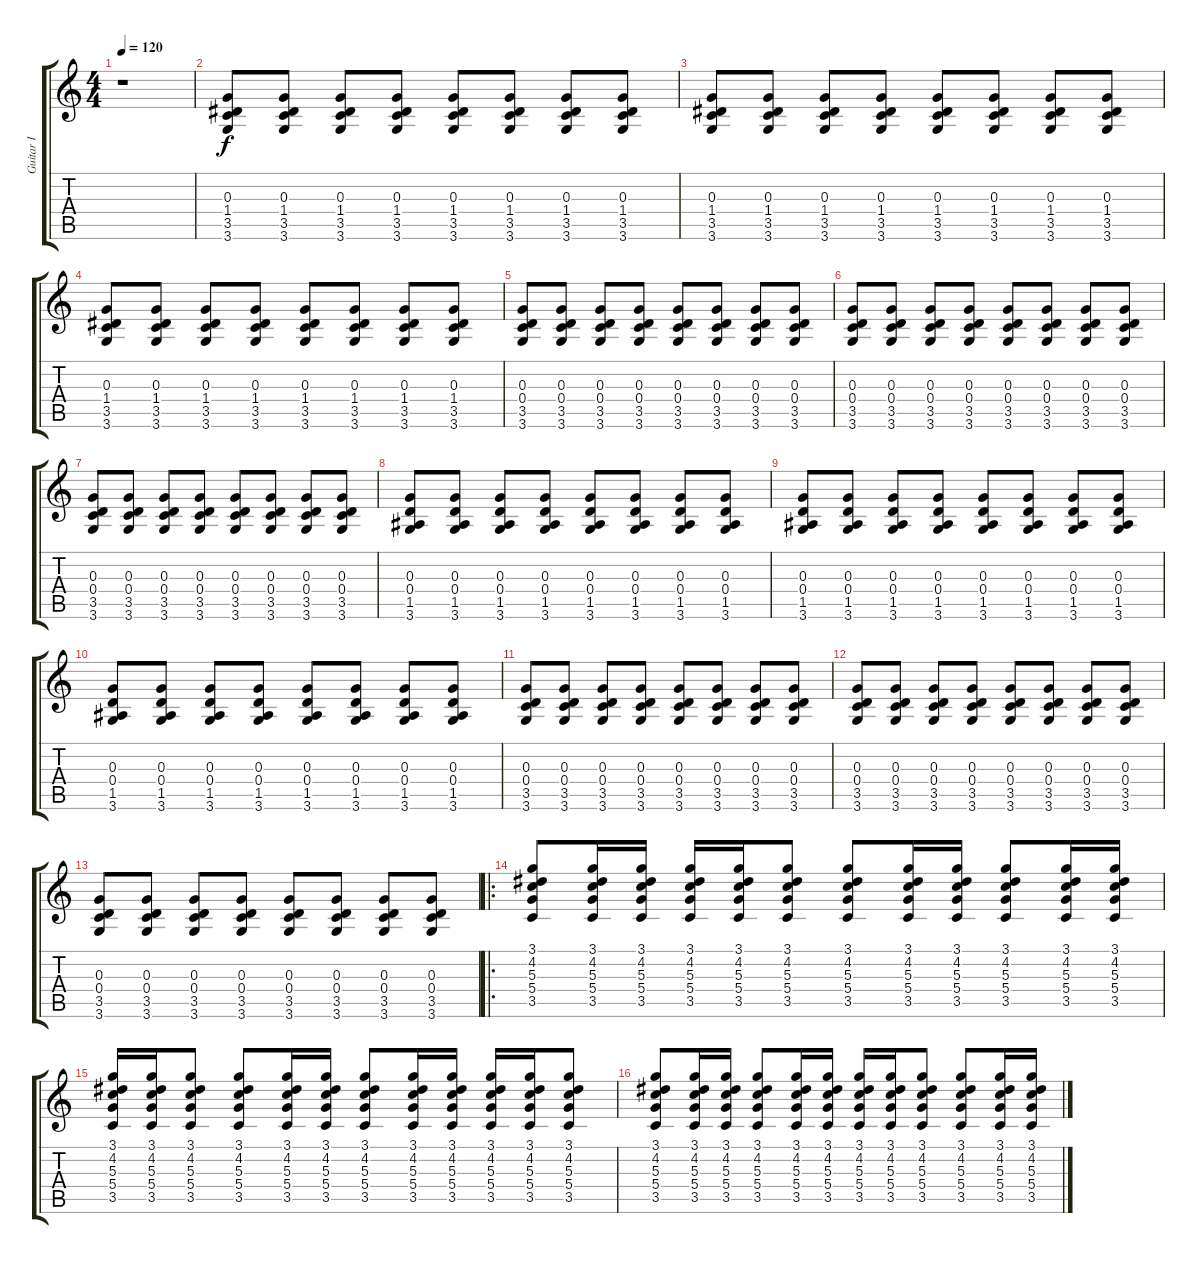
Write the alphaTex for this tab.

\track ("Guitar I" "Guitar I") {instrument overdrivenguitar}
\staff {score tabs}
\tuning (E4 B3 G3 D3 A2 E2) {hide}
\ts (4 4)
\tempo 120
\clef g2
\ks c
r.1{dy f} |
(0.3 1.4 3.5 3.6).8{volume 2} (0.3 1.4 3.5 3.6).8 (0.3 1.4 3.5 3.6).8 (0.3 1.4 3.5 3.6).8 (0.3 1.4 3.5 3.6).8 (0.3 1.4 3.5 3.6).8 (0.3 1.4 3.5 3.6).8 (0.3 1.4 3.5 3.6).8 |
(0.3 1.4 3.5 3.6).8{volume 4} (0.3 1.4 3.5 3.6).8 (0.3 1.4 3.5 3.6).8 (0.3 1.4 3.5 3.6).8 (0.3 1.4 3.5 3.6).8 (0.3 1.4 3.5 3.6).8 (0.3 1.4 3.5 3.6).8 (0.3 1.4 3.5 3.6).8 |
(0.3 1.4 3.5 3.6).8{volume 6} (0.3 1.4 3.5 3.6).8 (0.3 1.4 3.5 3.6).8 (0.3 1.4 3.5 3.6).8 (0.3 1.4 3.5 3.6).8 (0.3 1.4 3.5 3.6).8 (0.3 1.4 3.5 3.6).8 (0.3 1.4 3.5 3.6).8 |
(0.3 0.4 3.5 3.6).8{volume 8} (0.3 0.4 3.5 3.6).8 (0.3 0.4 3.5 3.6).8 (0.3 0.4 3.5 3.6).8 (0.3 0.4 3.5 3.6).8 (0.3 0.4 3.5 3.6).8 (0.3 0.4 3.5 3.6).8 (0.3 0.4 3.5 3.6).8 |
(0.3 0.4 3.5 3.6).8{volume 9} (0.3 0.4 3.5 3.6).8 (0.3 0.4 3.5 3.6).8 (0.3 0.4 3.5 3.6).8 (0.3 0.4 3.5 3.6).8 (0.3 0.4 3.5 3.6).8 (0.3 0.4 3.5 3.6).8 (0.3 0.4 3.5 3.6).8 |
(0.3 0.4 3.5 3.6).8{volume 11} (0.3 0.4 3.5 3.6).8 (0.3 0.4 3.5 3.6).8 (0.3 0.4 3.5 3.6).8 (0.3 0.4 3.5 3.6).8 (0.3 0.4 3.5 3.6).8 (0.3 0.4 3.5 3.6).8 (0.3 0.4 3.5 3.6).8 |
(0.3 0.4 1.5 3.6).8{volume 12} (0.3 0.4 1.5 3.6).8 (0.3 0.4 1.5 3.6).8 (0.3 0.4 1.5 3.6).8 (0.3 0.4 1.5 3.6).8 (0.3 0.4 1.5 3.6).8 (0.3 0.4 1.5 3.6).8 (0.3 0.4 1.5 3.6).8 |
(0.3 0.4 1.5 3.6).8{volume 12} (0.3 0.4 1.5 3.6).8 (0.3 0.4 1.5 3.6).8 (0.3 0.4 1.5 3.6).8 (0.3 0.4 1.5 3.6).8 (0.3 0.4 1.5 3.6).8 (0.3 0.4 1.5 3.6).8 (0.3 0.4 1.5 3.6).8 |
(0.3 0.4 1.5 3.6).8{volume 13} (0.3 0.4 1.5 3.6).8 (0.3 0.4 1.5 3.6).8 (0.3 0.4 1.5 3.6).8 (0.3 0.4 1.5 3.6).8 (0.3 0.4 1.5 3.6).8 (0.3 0.4 1.5 3.6).8 (0.3 0.4 1.5 3.6).8 |
(0.3 0.4 3.5 3.6).8 (0.3 0.4 3.5 3.6).8 (0.3 0.4 3.5 3.6).8 (0.3 0.4 3.5 3.6).8 (0.3 0.4 3.5 3.6).8 (0.3 0.4 3.5 3.6).8 (0.3 0.4 3.5 3.6).8 (0.3 0.4 3.5 3.6).8 |
(0.3 0.4 3.5 3.6).8 (0.3 0.4 3.5 3.6).8 (0.3 0.4 3.5 3.6).8 (0.3 0.4 3.5 3.6).8 (0.3 0.4 3.5 3.6).8 (0.3 0.4 3.5 3.6).8 (0.3 0.4 3.5 3.6).8 (0.3 0.4 3.5 3.6).8 |
(0.3 0.4 3.5 3.6).8 (0.3 0.4 3.5 3.6).8 (0.3 0.4 3.5 3.6).8 (0.3 0.4 3.5 3.6).8 (0.3 0.4 3.5 3.6).8 (0.3 0.4 3.5 3.6).8 (0.3 0.4 3.5 3.6).8 (0.3 0.4 3.5 3.6).8 |
\ro
(3.1 4.2 5.3 5.4 3.5).8 (3.1 4.2 5.3 5.4 3.5).16 (3.1 4.2 5.3 5.4 3.5).16 (3.1 4.2 5.3 5.4 3.5).16 (3.1 4.2 5.3 5.4 3.5).16 (3.1 4.2 5.3 5.4 3.5).8 (3.1 4.2 5.3 5.4 3.5).8 (3.1 4.2 5.3 5.4 3.5).16 (3.1 4.2 5.3 5.4 3.5).16 (3.1 4.2 5.3 5.4 3.5).8 (3.1 4.2 5.3 5.4 3.5).16 (3.1 4.2 5.3 5.4 3.5).16 |
(3.1 4.2 5.3 5.4 3.5).16 (3.1 4.2 5.3 5.4 3.5).16 (3.1 4.2 5.3 5.4 3.5).8 (3.1 4.2 5.3 5.4 3.5).8 (3.1 4.2 5.3 5.4 3.5).16 (3.1 4.2 5.3 5.4 3.5).16 (3.1 4.2 5.3 5.4 3.5).8 (3.1 4.2 5.3 5.4 3.5).16 (3.1 4.2 5.3 5.4 3.5).16 (3.1 4.2 5.3 5.4 3.5).16 (3.1 4.2 5.3 5.4 3.5).16 (3.1 4.2 5.3 5.4 3.5).8 |
(3.1 4.2 5.3 5.4 3.5).8 (3.1 4.2 5.3 5.4 3.5).16 (3.1 4.2 5.3 5.4 3.5).16 (3.1 4.2 5.3 5.4 3.5).8 (3.1 4.2 5.3 5.4 3.5).16 (3.1 4.2 5.3 5.4 3.5).16 (3.1 4.2 5.3 5.4 3.5).16 (3.1 4.2 5.3 5.4 3.5).16 (3.1 4.2 5.3 5.4 3.5).8 (3.1 4.2 5.3 5.4 3.5).8 (3.1 4.2 5.3 5.4 3.5).16 (3.1 4.2 5.3 5.4 3.5).16
